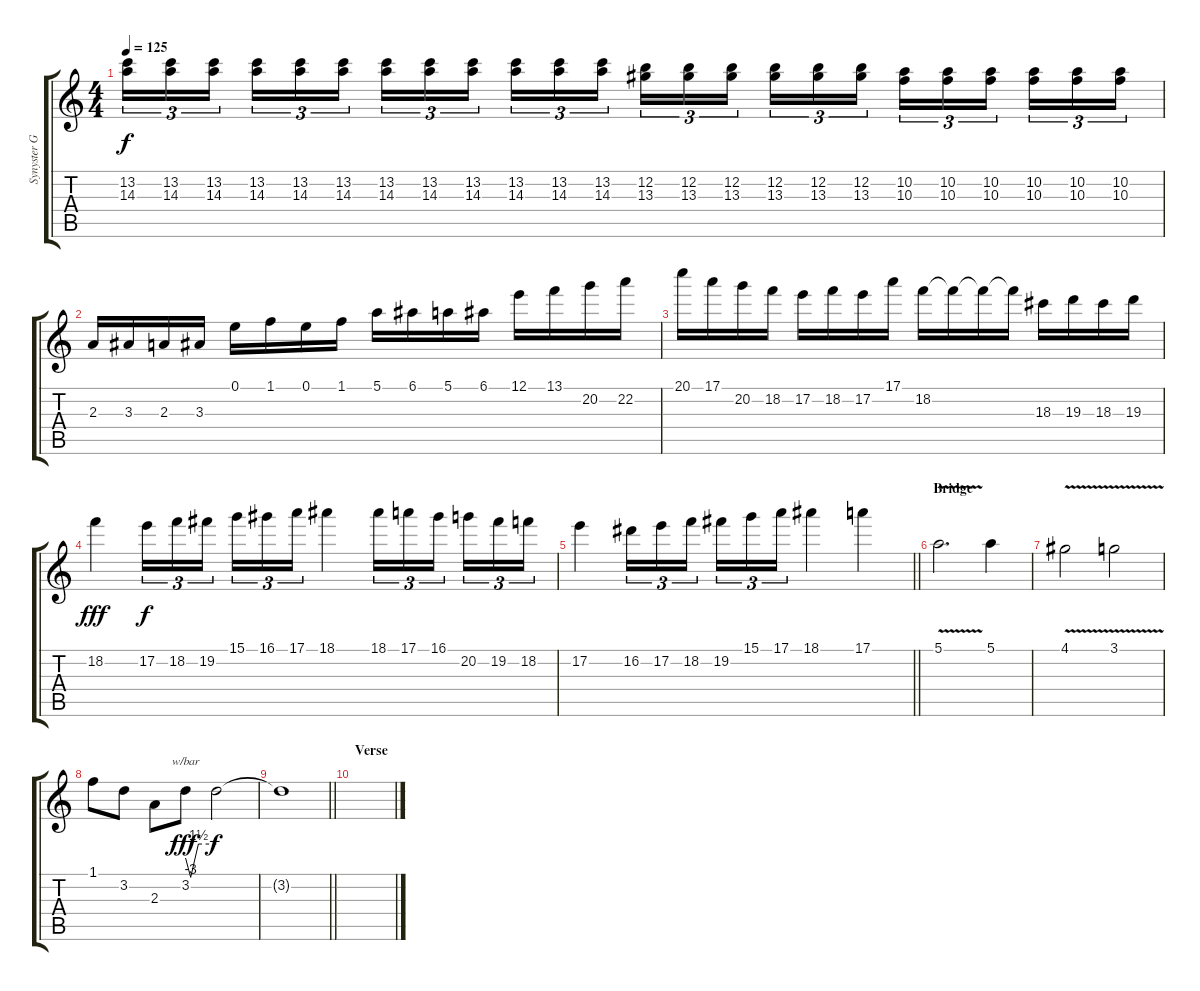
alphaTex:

\track ("Synyster Gates" "Synyster G") {instrument distortionguitar}
\staff {score tabs}
\tuning (E4 B3 G3 D3 A2 D2) {hide}
\ts (4 4)
\tempo 125
\clef g2
\ks c
(13.2 14.3).16{tu (3 2) dy f} (13.2 14.3).16{tu (3 2)} (13.2 14.3).16{tu (3 2) beam splitsecondary} (13.2 14.3).16{tu (3 2)} (13.2 14.3).16{tu (3 2)} (13.2 14.3).16{tu (3 2)} (13.2 14.3).16{tu (3 2)} (13.2 14.3).16{tu (3 2)} (13.2 14.3).16{tu (3 2) beam splitsecondary} (13.2 14.3).16{tu (3 2)} (13.2 14.3).16{tu (3 2)} (13.2 14.3).16{tu (3 2)} (12.2 13.3).16{tu (3 2)} (12.2 13.3).16{tu (3 2)} (12.2 13.3).16{tu (3 2) beam splitsecondary} (12.2 13.3).16{tu (3 2)} (12.2 13.3).16{tu (3 2)} (12.2 13.3).16{tu (3 2)} (10.2 10.3).16{tu (3 2)} (10.2 10.3).16{tu (3 2)} (10.2 10.3).16{tu (3 2) beam splitsecondary} (10.2 10.3).16{tu (3 2)} (10.2 10.3).16{tu (3 2)} (10.2 10.3).16{tu (3 2)} |
2.3.16 3.3.16 2.3.16 3.3.16 0.1.16 1.1.16 0.1.16 1.1.16 5.1.16 6.1.16 5.1.16 6.1.16 12.1.16 13.1.16 20.2.16 22.2.16 |
20.1.16 17.1.16 20.2.16 18.2.16 17.2.16 18.2.16 17.2.16 17.1.16 18.2.16 18.2{t}.16 18.2{t}.16 18.2{t}.16 18.3.16 19.3.16 18.3.16 19.3.16 |
18.2.4{dy fff} 17.2.16{tu (3 2) dy f} 18.2.16{tu (3 2)} 19.2.16{tu (3 2) beam splitsecondary} 15.1.16{tu (3 2)} 16.1.16{tu (3 2)} 17.1.16{tu (3 2)} 18.1.4 18.1.16{tu (3 2)} 17.1.16{tu (3 2)} 16.1.16{tu (3 2) beam splitsecondary} 20.2.16{tu (3 2)} 19.2.16{tu (3 2)} 18.2.16{tu (3 2)} |
\barLineRight lightlight
17.2.4 16.2.16{tu (3 2)} 17.2.16{tu (3 2)} 18.2.16{tu (3 2) beam splitsecondary} 19.2.16{tu (3 2)} 15.1.16{tu (3 2)} 17.1.16{tu (3 2)} 18.1.4 17.1.4 |
\section ("" "Bridge")
5.1{v}.2{d} 5.1.4 |
4.1{v}.2 3.1{v}.2 |
1.1.8 3.2.8 2.3.8 3.2.8{tbe (custom default 0 0 10 -12 25 6 60 6) dy fff} 3.2{t}.2{dy f} |
\barLineRight lightlight
3.2{t}.1 |
\section ("" "Verse")
